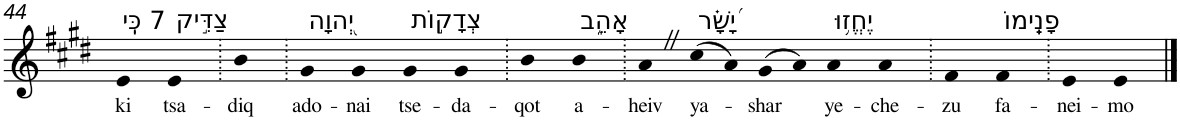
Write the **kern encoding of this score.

**kern	**text
*part1	*part1
*staff1	*staff1
*I"Piano	*
*I'Pno	*
!!LO:PB:g=z
*clefG2	*
*k[f#c#g#d#]	*
*E:	*
=44	=44
!LO:TX:a:t=7 כִּֽי	!
!	!LO:LY:b
4e	ki
!LO:TX:a:t=צַדִּ֣יק	!
!	!LO:LY:b
4e	tsa-
=45.	=45.
!	!LO:LY:b
4b	-diq
=46.	=46.
!LO:TX:a:t=יְ֭הוָה	!
!	!LO:LY:b
4g#	ado-
!	!LO:LY:b
4g#	-nai
!LO:TX:a:t=צְדָק֣וֹת	!
!	!LO:LY:b
4g#	tse-
!	!LO:LY:b
4g#	-da-
=47.	=47.
!	!LO:LY:b
4b	-qot
!LO:TX:a:t=אָהֵ֑ב	!
!	!LO:LY:b
4b	a-
=48.	=48.
!	!LO:LY:b
4aZ	-heiv
!LO:TX:a:t=יָ֝שָׁ֗ר	!
!	!LO:LY:b
(>8cc#	ya-
8a)	.
!	!LO:LY:b
(>8g#	-shar
8a)	.
!LO:TX:a:t=יֶחֱז֥וּ	!
!	!LO:LY:b
4a	ye-
!	!LO:LY:b
4a	-che-
=49.	=49.
!	!LO:LY:b
4f#	-zu
!LO:TX:a:t=פָנֵֽימוֹ	!
!	!LO:LY:b
4f#	fa-
=50.	=50.
!	!LO:LY:b
4e	-nei-
!	!LO:LY:b
4e	-mo
==	==
*-	*-
